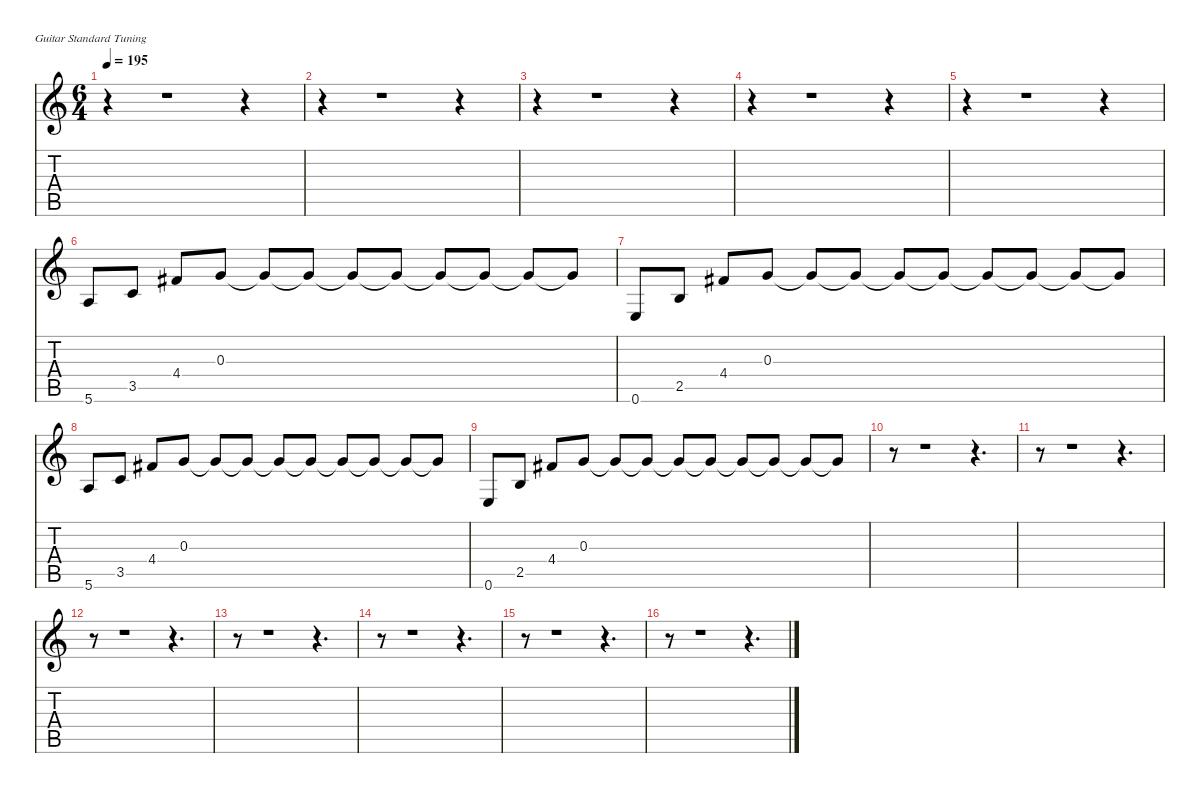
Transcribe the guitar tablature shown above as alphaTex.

\defaultSystemsLayout 4
\hideDynamics
\bracketExtendMode nobrackets
\singleTrackTrackNamePolicy hidden
\multiTrackTrackNamePolicy hidden
\firstSystemTrackNameMode fullname
\firstSystemTrackNameOrientation horizontal
\otherSystemsTrackNameOrientation horizontal
\track ("Guitar 3" "s.guit.") {instrument acousticguitarsteel}
\staff {score tabs}
\tuning (E4 B3 G3 D3 A2 E2)
\ts (6 4)
\tempo 195
\clef g2
\ks c
r.4{dy f beam Down} r.1{beam Down} r.4{beam Down} |
r.4{beam Down} r.1{beam Down} r.4{beam Down} |
r.4{beam Down} r.1{beam Down} r.4{beam Down} |
r.4{beam Down} r.1{beam Down} r.4{beam Down} |
r.4{beam Down} r.1{beam Down} r.4{beam Down} |
5.6.8{instrument acousticguitarsteel beam Up} 3.5.8{beam Up} 4.4{acc #}.8{beam Up} 0.3.8{beam Up} 0.3{t}.8{beam Up} 0.3{t}.8{beam Up} 0.3{t}.8{beam Up} 0.3{t}.8{beam Up} 0.3{t}.8{beam Up} 0.3{t}.8{beam Up} 0.3{t}.8{beam Up} 0.3{t}.8{beam Up} |
0.6.8{beam Up} 2.5.8{beam Up} 4.4{acc #}.8{beam Up} 0.3.8{beam Up} 0.3{t}.8{beam Up} 0.3{t}.8{beam Up} 0.3{t}.8{beam Up} 0.3{t}.8{beam Up} 0.3{t}.8{beam Up} 0.3{t}.8{beam Up} 0.3{t}.8{beam Up} 0.3{t}.8{beam Up} |
5.6.8{beam Up} 3.5.8{beam Up} 4.4{acc #}.8{beam Up} 0.3.8{beam Up} 0.3{t}.8{beam Up} 0.3{t}.8{beam Up} 0.3{t}.8{beam Up} 0.3{t}.8{beam Up} 0.3{t}.8{beam Up} 0.3{t}.8{beam Up} 0.3{t}.8{beam Up} 0.3{t}.8{beam Up} |
0.6.8{beam Up} 2.5.8{beam Up} 4.4{acc #}.8{beam Up} 0.3.8{beam Up} 0.3{t}.8{beam Up} 0.3{t}.8{beam Up} 0.3{t}.8{beam Up} 0.3{t}.8{beam Up} 0.3{t}.8{beam Up} 0.3{t}.8{beam Up} 0.3{t}.8{beam Up} 0.3{t}.8{beam Up} |
r.8{beam Down} r.1{beam Down} r.4{d beam Down} |
r.8{beam Down} r.1{beam Down} r.4{d beam Down} |
r.8{beam Down} r.1{beam Down} r.4{d beam Down} |
r.8{beam Down} r.1{beam Down} r.4{d beam Down} |
r.8{beam Down} r.1{beam Down} r.4{d beam Down} |
r.8{beam Down} r.1{beam Down} r.4{d beam Down} |
r.8{beam Down} r.1{beam Down} r.4{d beam Down}
